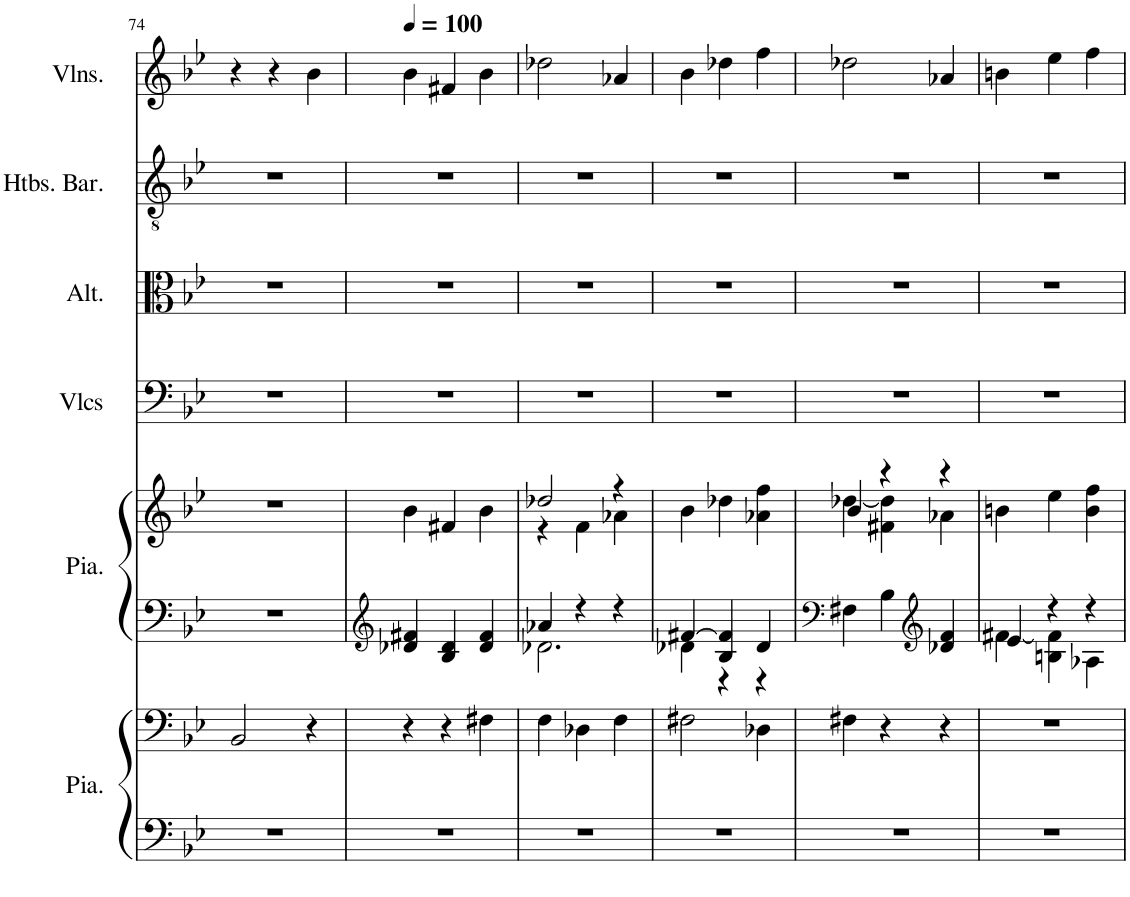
**kern	**kern	**kern	**kern	**kern	**kern	**kern	**kern
*part6	*part6	*part5	*part5	*part4	*part3	*part2	*part1
*staff8	*staff7	*staff6	*staff5	*staff4	*staff3	*staff2	*staff1
*I"Piano, Pedals	*	*I"Piano, Organ	*	*I"Violoncelles, Bass	*I"Altos, Tenor	*I"Hautbois Baryton, Alto	*I"Violons, Soprano
*I'Pia.	*	*I'Pia.	*	*I'Vlcs	*I'Alt.	*I'Htbs. Bar.	*I'Vlns.
!!LO:PB:g=z
*clefF4	*clefF4	*clefF4	*clefG2	*clefF4	*clefC3	*clefGv2	*clefG2
*k[b-e-]	*k[b-e-]	*k[b-e-]	*k[b-e-]	*k[b-e-]	*k[b-e-]	*k[b-e-]	*k[b-e-]
*M3/4	*M3/4	*M3/4	*M3/4	*M3/4	*M3/4	*M3/4	*M3/4
=74	=74	=74	=74	=74	=74	=74	=74
2.r	2BB-/	2.r	2.r	2.r	2.r	2.r	4r
.	.	.	.	.	.	.	4r
.	4r	.	.	.	.	.	4b-\
=75	=75	=75	=75	=75	=75	=75	=75
*	*	*clefG2	*	*	*	*	*
*	*	*	*	*	*	*	*MM100
2.r	4r	4d-X/ 4f#X/	4b-\	2.r	2.r	2.r	4b-\
.	4r	4B-/ 4d-/	4f#X/	.	.	.	4f#X/
.	4F#X\	4d-/ 4f#/	4b-\	.	.	.	4b-\
=76	=76	=76	=76	=76	=76	=76	=76
*	*	*^	*^	*	*	*	*
2.r	4F\	4a-X/	2.d-X\	2dd-X/	4r	2.r	2.r	2.r	2dd-X\
.	4D-X\	4r	.	.	4f\	.	.	.	.
.	4F\	4r	.	4r	4a-X\	.	.	.	4a-X/
*	*	*	*	*v	*v	*	*	*	*
=77	=77	=77	=77	=77	=77	=77	=77	=77
2.r	2F#X\	[4f#X/	4d-X\	4b-\	2.r	2.r	2.r	4b-\
.	.	4B-/ 4f#/]	4r	4dd-X\	.	.	.	4dd-X\
.	4D-X\	4d-/	4r	4a-X\ 4ff\	.	.	.	4ff\
*	*	*v	*v	*	*	*	*	*
=78	=78	=78	=78	=78	=78	=78	=78
*	*	*clefF4	*	*	*	*	*
*	*	*	*^	*	*	*	*
2.r	4F#X\	4F#X\	4b-/	[4dd-X\	2.r	2.r	2.r	2dd-X\
.	4r	4B-\	4r	4f#X\ 4dd-\]	.	.	.	.
*	*	*clefG2	*	*	*	*	*	*
.	4r	4d-X/ 4f/	4r	4a-X\	.	.	.	4a-X/
*	*	*	*v	*v	*	*	*	*
=79	=79	=79	=79	=79	=79	=79	=79
*	*	*^	*	*	*	*	*
2.r	2.r	4e-/	[4f#X\	4bn\	2.r	2.r	2.r	4bn\
.	.	4r	4Bn\ 4f#\]	4ee-\	.	.	.	4ee-\
.	.	4r	4A-X\	4b\ 4ff\	.	.	.	4ff\
*	*	*v	*v	*	*	*	*	*
=	=	=	=	=	=	=	=
*-	*-	*-	*-	*-	*-	*-	*-
